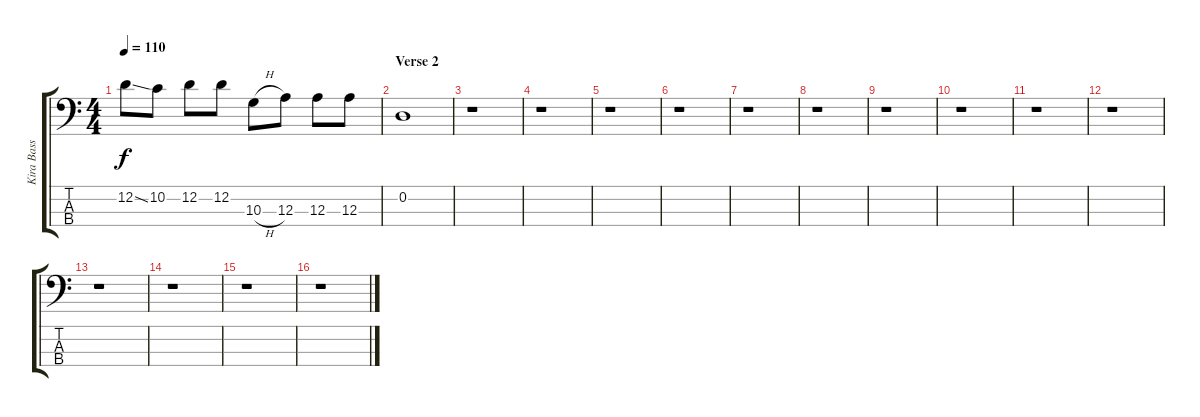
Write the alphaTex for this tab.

\track ("Kira Bass" "Kira Bass") {instrument electricbassfinger}
\staff {score tabs}
\tuning (G2 D2 A1 D1) {hide}
\ts (4 4)
\tempo 110
\clef f4
\ks c
12.2{ss}.8{dy f} 10.2.8 12.2.8 12.2.8 10.3{h}.8 12.3.8 12.3.8 12.3.8 |
\section ("" "Verse 2")
0.2.1 |
r.1 |
r.1 |
r.1 |
r.1 |
r.1 |
r.1 |
r.1 |
r.1 |
r.1 |
r.1 |
r.1 |
r.1 |
r.1 |
r.1
